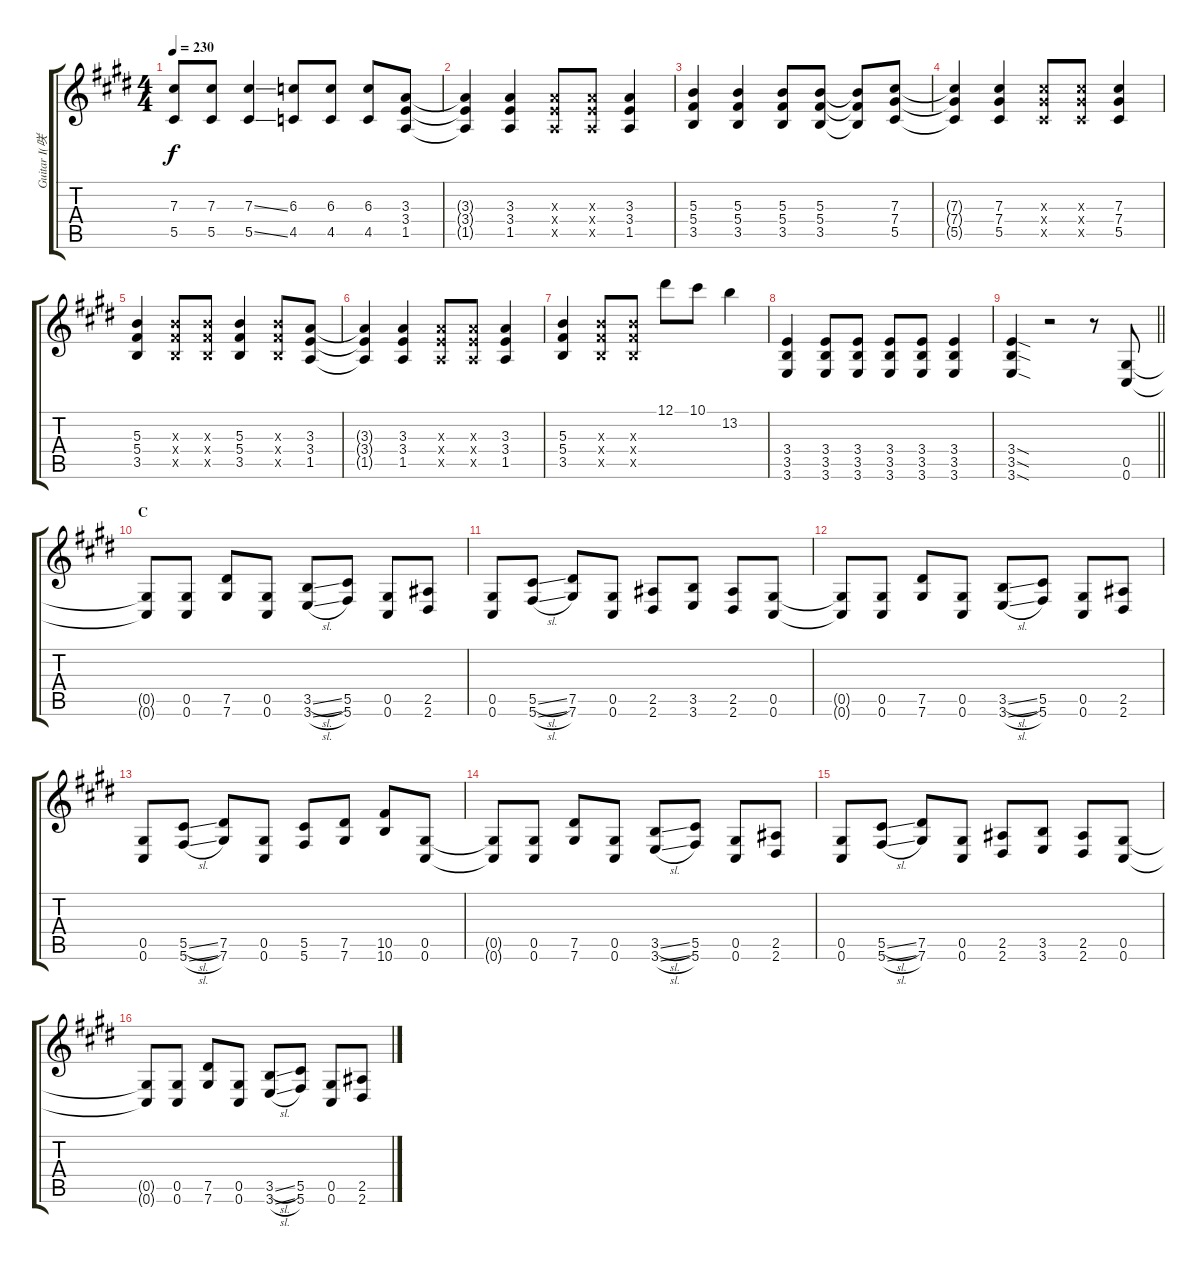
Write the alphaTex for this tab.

\track ("Guitar I(咲人)" "Guitar I(咲") {instrument overdrivenguitar}
\staff {score tabs}
\tuning (Eb4 Bb3 Gb3 Db3 Ab2 Db2) {hide}
\ts (4 4)
\tempo 230
\clef g2
\ks e
(7.3 5.5).8{dy f} (7.3 5.5).8 (7.3{ss} 5.5{ss}).4 (6.3 4.5).8 (6.3 4.5).8 (6.3 4.5).8 (3.3 3.4 1.5).8 |
(3.3{t} 3.4{t} 1.5{t}).4 (3.3 3.4 1.5).4 (3.3{x} 3.4{x} 1.5{x}).8 (3.3{x} 3.4{x} 1.5{x}).8 (3.3 3.4 1.5).4 |
(5.3 5.4 3.5).4 (5.3 5.4 3.5).4 (5.3 5.4 3.5).8 (5.3 5.4 3.5).8 (5.3{t} 5.4{t} 3.5{t}).8 (7.3 7.4 5.5).8 |
(7.3{t} 7.4{t} 5.5{t}).4 (7.3 7.4 5.5).4 (7.3{x} 7.4{x} 5.5{x}).8 (7.3{x} 7.4{x} 5.5{x}).8 (7.3 7.4 5.5).4 |
(5.3 5.4 3.5).4 (5.3{x} 5.4{x} 3.5{x}).8 (5.3{x} 5.4{x} 3.5{x}).8 (5.3 5.4 3.5).4 (5.3{x} 5.4{x} 3.5{x}).8 (3.3 3.4 1.5).8 |
(3.3{t} 3.4{t} 1.5{t}).4 (3.3 3.4 1.5).4 (3.3{x} 3.4{x} 1.5{x}).8 (3.3{x} 3.4{x} 1.5{x}).8 (3.3 3.4 1.5).4 |
(5.3 5.4 3.5).4 (5.3{x} 5.4{x} 3.5{x}).8 (5.3{x} 5.4{x} 3.5{x}).8 12.1.8 10.1.8 13.2.4 |
(3.4 3.5 3.6).4 (3.4 3.5 3.6).8 (3.4 3.5 3.6).8 (3.4 3.5 3.6).8 (3.4 3.5 3.6).8 (3.4 3.5 3.6).4 |
\barLineRight lightlight
(3.4{sod} 3.5{sod} 3.6{sod}).4 r.2 r.8 (0.5 0.6).8 |
\section ("" "C")
(0.5{t} 0.6{t}).8 (0.5 0.6).8 (7.5 7.6).8 (0.5 0.6).8 (3.5{sl} 3.6{sl}).8 (5.5 5.6).8 (0.5 0.6).8 (2.5 2.6).8 |
(0.5 0.6).8 (5.5{sl} 5.6{sl}).8 (7.5 7.6).8 (0.5 0.6).8 (2.5 2.6).8 (3.5 3.6).8 (2.5 2.6).8 (0.5 0.6).8 |
(0.5{t} 0.6{t}).8 (0.5 0.6).8 (7.5 7.6).8 (0.5 0.6).8 (3.5{sl} 3.6{sl}).8 (5.5 5.6).8 (0.5 0.6).8 (2.5 2.6).8 |
(0.5 0.6).8 (5.5{sl} 5.6{sl}).8 (7.5 7.6).8 (0.5 0.6).8 (5.5 5.6).8 (7.5 7.6).8 (10.5 10.6).8 (0.5 0.6).8 |
(0.5{t} 0.6{t}).8 (0.5 0.6).8 (7.5 7.6).8 (0.5 0.6).8 (3.5{sl} 3.6{sl}).8 (5.5 5.6).8 (0.5 0.6).8 (2.5 2.6).8 |
(0.5 0.6).8 (5.5{sl} 5.6{sl}).8 (7.5 7.6).8 (0.5 0.6).8 (2.5 2.6).8 (3.5 3.6).8 (2.5 2.6).8 (0.5 0.6).8 |
(0.5{t} 0.6{t}).8 (0.5 0.6).8 (7.5 7.6).8 (0.5 0.6).8 (3.5{sl} 3.6{sl}).8 (5.5 5.6).8 (0.5 0.6).8 (2.5 2.6).8
